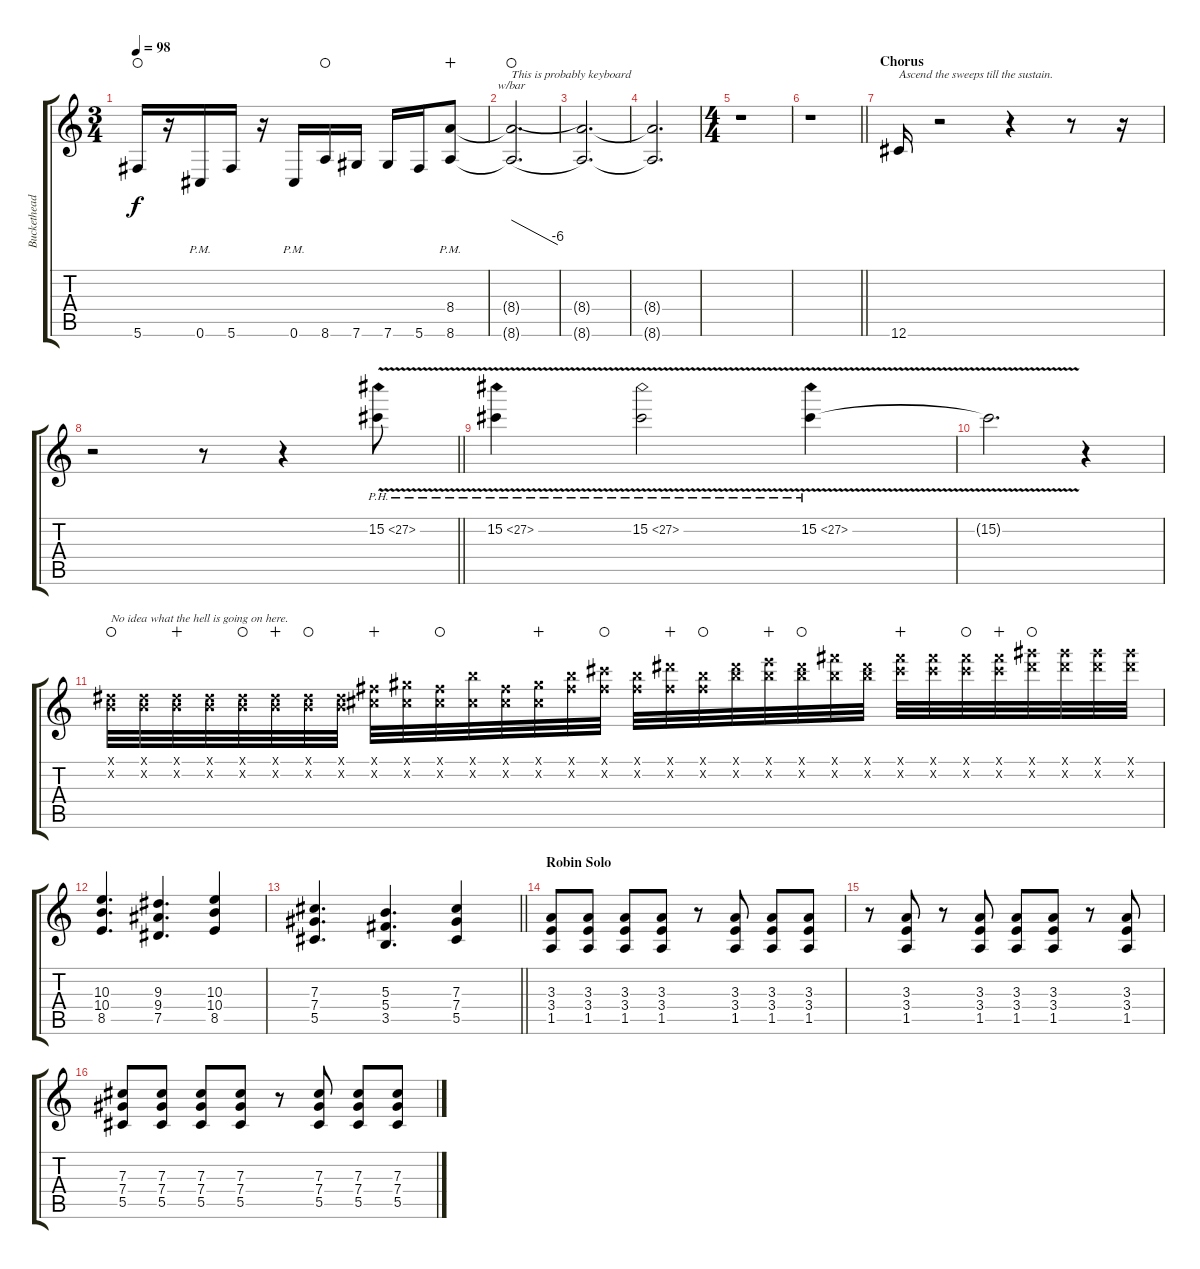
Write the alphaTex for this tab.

\track ("Buckethead" "Buckethead") {instrument distortionguitar}
\staff {score tabs}
\tuning (Eb4 Bb3 Gb3 Db3 Ab2 Db2) {hide}
\ts (3 4)
\tempo 98
\clef g2
\ks c
5.6.16{dy f waho} r.16 0.6{pm}.16 5.6.16 r.16 0.6{pm}.16 8.6.16{waho} 7.6.16 7.6.16 5.6.16 (8.4 8.6{pm}).8{wahc} |
(8.4{t} 8.6{t}).2{d tbe (dive default 0 0 60 -24) txt "This is probably keyboard" waho} |
(8.4{t} 8.6{t}).2{d} |
(8.4{t} 8.6{t}).2{d} |
\ts (4 4)
r.1 |
\barLineRight lightlight
r.1 |
\section ("" "Chorus")
12.6.16{txt "Ascend the sweeps till the sustain."} r.2 r.4 r.8 r.16 |
\barLineRight lightlight
r.2 r.8 r.4 15.2{ph 12 v}.8 |
15.2{ph 12 v}.4 15.2{ph 12 v}.2 15.2{ph 12 v}.4 |
15.2{t}.2{d} r.4 |
(0.1{x} 1.2{x}).32{txt "No idea what the hell is going on here." waho} (0.1{x} 1.2{x}).32 (0.1{x} 1.2{x}).32{wahc} (0.1{x} 1.2{x}).32 (0.1{x} 1.2{x}).32{waho} (0.1{x} 1.2{x}).32{wahc} (0.1{x} 1.2{x}).32{waho} (0.1{x} 1.2{x}).32 (3.1{x} 3.2{x}).32{wahc} (5.1{x} 3.2{x}).32 (3.1{x} 3.2{x}).32{waho} (8.1{x} 3.2{x}).32 (3.1{x} 3.2{x}).32 (5.1{x} 3.2{x}).32{wahc} (8.1{x} 8.2{x}).32 (10.1{x} 8.2{x}).32{waho} (8.1{x} 8.2{x}).32 (12.1{x} 8.2{x}).32{wahc} (8.1{x} 8.2{x}).32{waho} (12.1{x} 13.2{x}).32 (13.1{x} 13.2{x}).32{wahc} (12.1{x} 13.2{x}).32{waho} (15.1{x} 13.2{x}).32 (12.1{x} 13.2{x}).32 (15.1{x} 15.2{x}).32{wahc} (15.1{x} 15.2{x}).32 (15.1{x} 15.2{x}).32{waho} (15.1{x} 15.2{x}).32{wahc} (17.1{x} 17.2{x}).32{waho} (17.1{x} 17.2{x}).32 (17.1{x} 17.2{x}).32 (17.1{x} 17.2{x}).32 |
(10.3 10.4 8.5).4{d} (9.3 9.4 7.5).4{d} (10.3 10.4 8.5).4 |
\barLineRight lightlight
(7.3 7.4 5.5).4{d} (5.3 5.4 3.5).4{d} (7.3 7.4 5.5).4 |
\section ("" "Robin Solo")
(3.3 3.4 1.5).8 (3.3 3.4 1.5).8 (3.3 3.4 1.5).8 (3.3 3.4 1.5).8 r.8 (3.3 3.4 1.5).8 (3.3 3.4 1.5).8 (3.3 3.4 1.5).8 |
r.8 (3.3 3.4 1.5).8 r.8 (3.3 3.4 1.5).8 (3.3 3.4 1.5).8 (3.3 3.4 1.5).8 r.8 (3.3 3.4 1.5).8 |
(7.3 7.4 5.5).8 (7.3 7.4 5.5).8 (7.3 7.4 5.5).8 (7.3 7.4 5.5).8 r.8 (7.3 7.4 5.5).8 (7.3 7.4 5.5).8 (7.3 7.4 5.5).8
